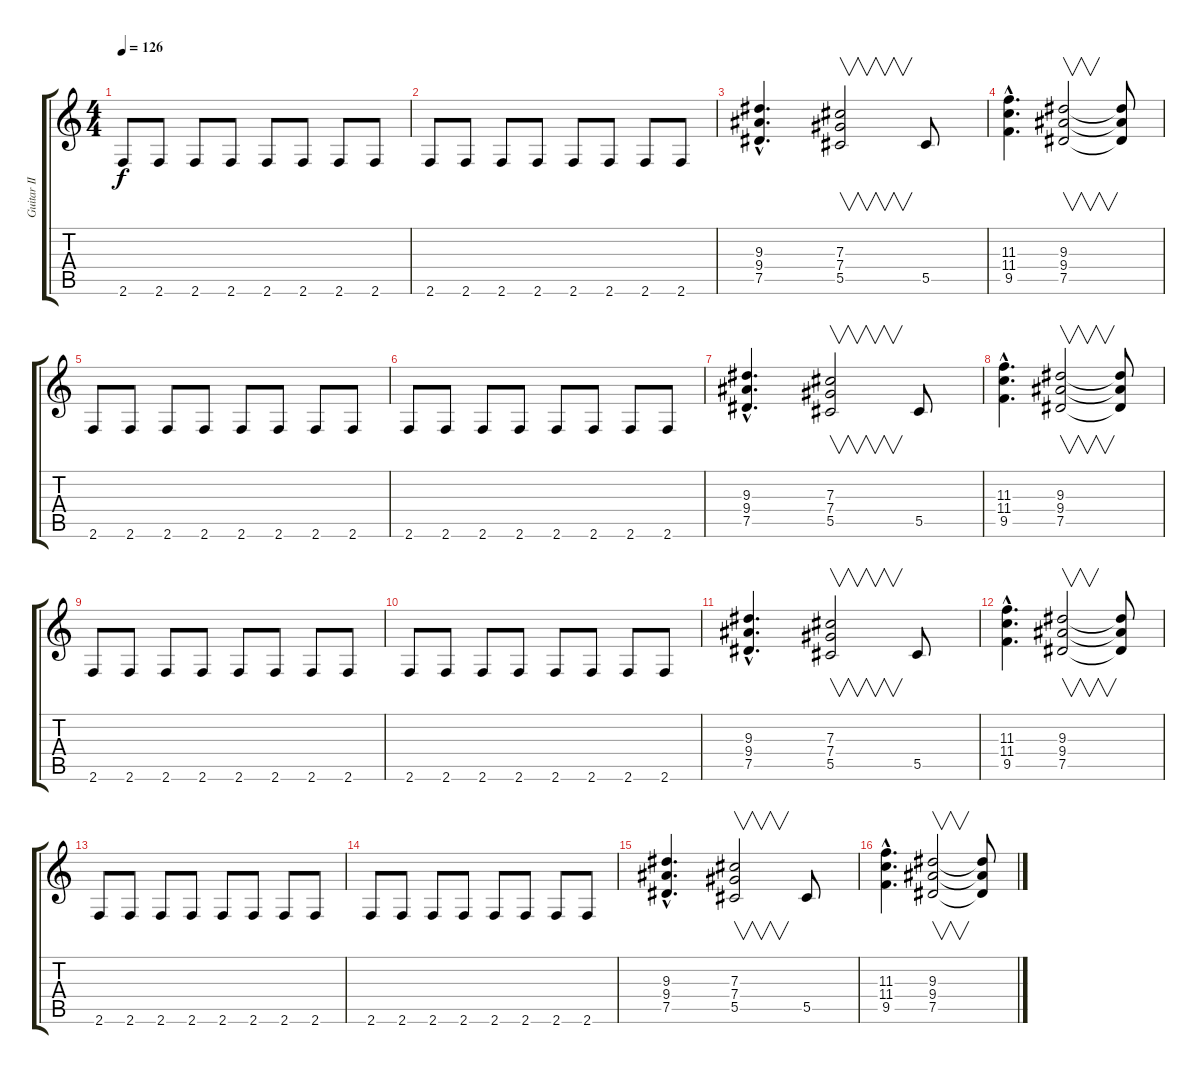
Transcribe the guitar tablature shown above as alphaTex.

\track ("Guitar II" "Guitar II") {instrument overdrivenguitar}
\staff {score tabs}
\tuning (Eb4 Bb3 Gb3 Db3 Ab2 Eb2) {hide}
\ts (4 4)
\tempo 126
\clef g2
\ks c
2.6.8{dy f} 2.6.8 2.6.8 2.6.8 2.6.8 2.6.8 2.6.8 2.6.8 |
2.6.8 2.6.8 2.6.8 2.6.8 2.6.8 2.6.8 2.6.8 2.6.8 |
(9.3{hac} 9.4{hac} 7.5{hac}).4{d} (7.3 7.4 5.5).2{v} 5.5.8 |
(11.3{hac} 11.4{hac} 9.5{hac}).4{d} (9.3 9.4 7.5).2{v} (9.3{t} 9.4{t} 7.5{t}).8 |
2.6.8 2.6.8 2.6.8 2.6.8 2.6.8 2.6.8 2.6.8 2.6.8 |
2.6.8 2.6.8 2.6.8 2.6.8 2.6.8 2.6.8 2.6.8 2.6.8 |
(9.3{hac} 9.4{hac} 7.5{hac}).4{d} (7.3 7.4 5.5).2{v} 5.5.8 |
(11.3{hac} 11.4{hac} 9.5{hac}).4{d} (9.3 9.4 7.5).2{v} (9.3{t} 9.4{t} 7.5{t}).8 |
2.6.8 2.6.8 2.6.8 2.6.8 2.6.8 2.6.8 2.6.8 2.6.8 |
2.6.8 2.6.8 2.6.8 2.6.8 2.6.8 2.6.8 2.6.8 2.6.8 |
(9.3{hac} 9.4{hac} 7.5{hac}).4{d} (7.3 7.4 5.5).2{v} 5.5.8 |
(11.3{hac} 11.4{hac} 9.5{hac}).4{d} (9.3 9.4 7.5).2{v} (9.3{t} 9.4{t} 7.5{t}).8 |
2.6.8 2.6.8 2.6.8 2.6.8 2.6.8 2.6.8 2.6.8 2.6.8 |
2.6.8 2.6.8 2.6.8 2.6.8 2.6.8 2.6.8 2.6.8 2.6.8 |
(9.3{hac} 9.4{hac} 7.5{hac}).4{d} (7.3 7.4 5.5).2{v} 5.5.8 |
(11.3{hac} 11.4{hac} 9.5{hac}).4{d} (9.3 9.4 7.5).2{v} (9.3{t} 9.4{t} 7.5{t}).8
